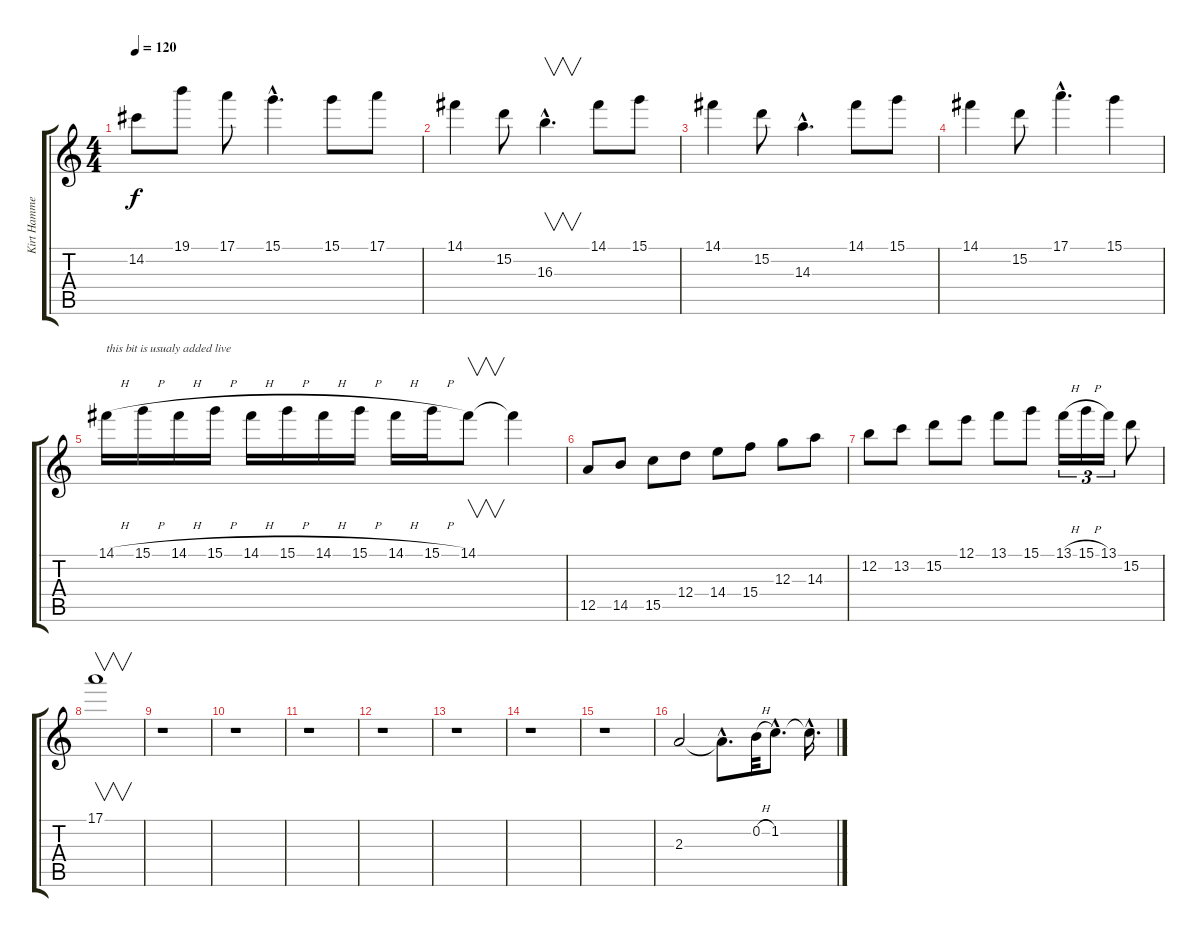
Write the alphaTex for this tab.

\track ("Kirt Hammet (lead guitar)" "Kirt Hamme") {instrument electricguitarjazz}
\staff {score tabs}
\tuning (E4 B3 G3 D3 A2 E2) {hide}
\ts (4 4)
\tempo 120
\clef g2
\ks c
14.2.8{dy f} 19.1.8 17.1.8 15.1{hac}.4{d} 15.1.8 17.1.8 |
14.1.4 15.2.8 16.3{hac}.4{v d} 14.1.8 15.1.8 |
14.1.4 15.2.8 14.3{hac}.4{d} 14.1.8 15.1.8 |
14.1.4 15.2.8 17.1{hac}.4{d} 15.1.4 |
14.1{h}.16{txt "this bit is usualy added live"} 15.1{h}.16 14.1{h}.16 15.1{h}.16 14.1{h}.16 15.1{h}.16 14.1{h}.16 15.1{h}.16 14.1{h}.16 15.1{h}.16 14.1.8{v} 14.1{t}.4 |
12.5.8 14.5.8 15.5.8 12.4.8 14.4.8 15.4.8 12.3.8 14.3.8 |
12.2.8 13.2.8 15.2.8 12.1.8 13.1.8 15.1.8 13.1{h}.16{tu (3 2)} 15.1{h}.16{tu (3 2)} 13.1.16{tu (3 2)} 15.2.8 |
17.1.1{v} |
r.1 |
r.1 |
r.1 |
r.1 |
r.1 |
r.1 |
r.1 |
2.3.2 2.3{hac t}.8{d} 0.2{h}.32 1.2{hac}.8{d} 1.2{hac t}.16{d}
